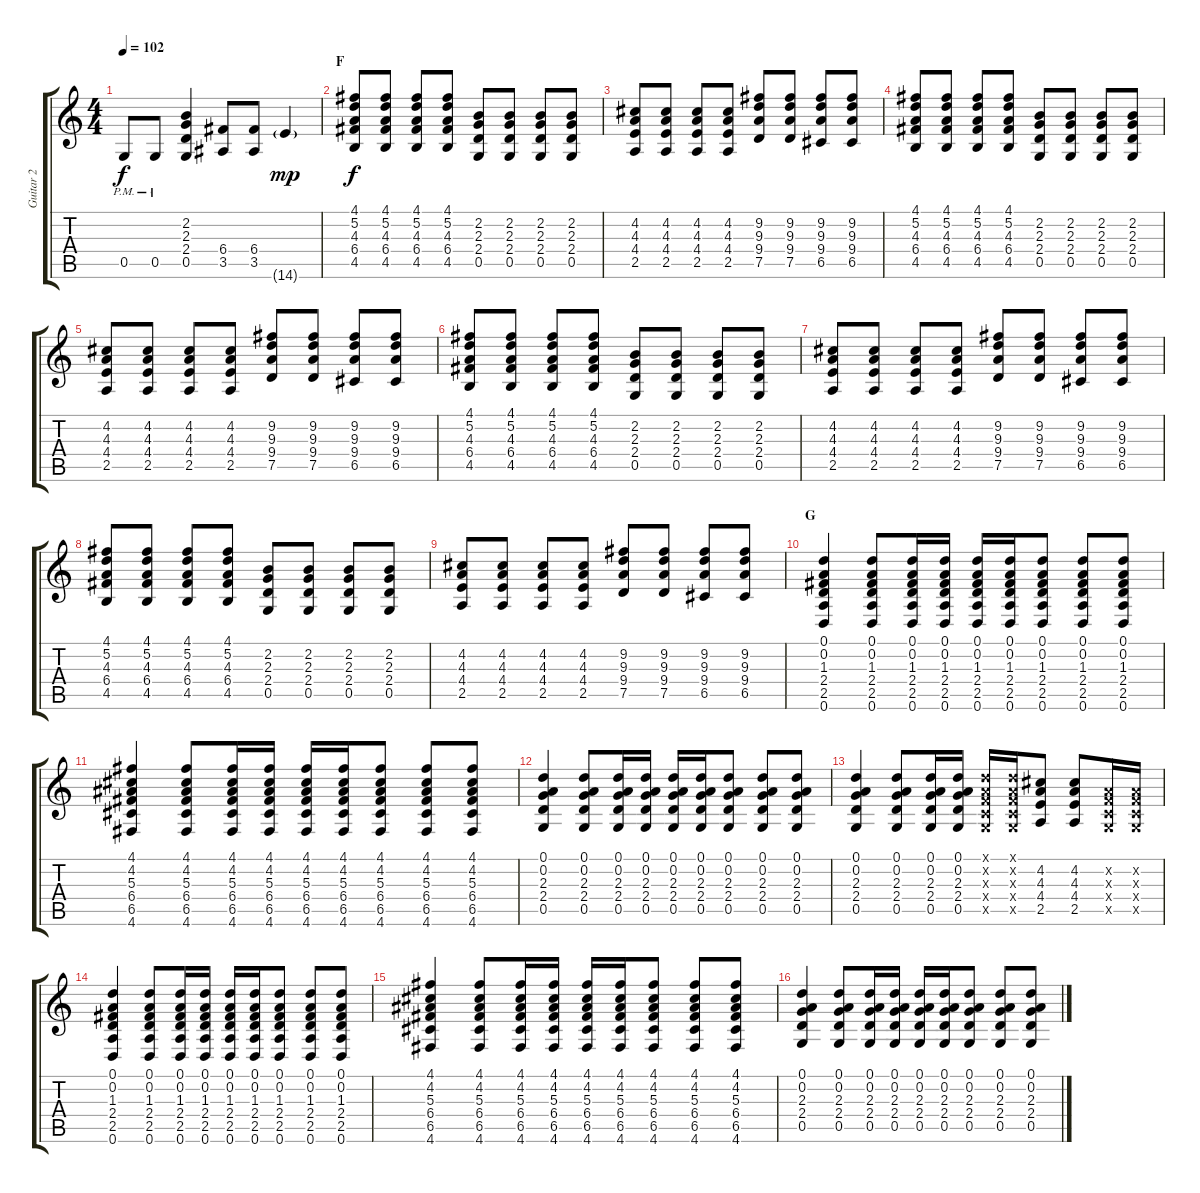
\track ("Guitar 2" "Guitar 2") {instrument distortionguitar}
\staff {score tabs}
\tuning (D4 A3 F3 C3 G2 D2) {hide}
\ts (4 4)
\tempo 102
\clef g2
\ks c
0.5{pm}.8{dy f} 0.5{pm}.8 (2.2 2.3 2.4 0.5).4 (6.4 3.5).8 (6.4 3.5).8 14.6{g}.4{dy mp} |
\section ("" "F")
(4.1 5.2 4.3 6.4 4.5).8{dy f} (4.1 5.2 4.3 6.4 4.5).8 (4.1 5.2 4.3 6.4 4.5).8 (4.1 5.2 4.3 6.4 4.5).8 (2.2 2.3 2.4 0.5).8 (2.2 2.3 2.4 0.5).8 (2.2 2.3 2.4 0.5).8 (2.2 2.3 2.4 0.5).8 |
(4.2 4.3 4.4 2.5).8 (4.2 4.3 4.4 2.5).8 (4.2 4.3 4.4 2.5).8 (4.2 4.3 4.4 2.5).8 (9.2 9.3 9.4 7.5).8 (9.2 9.3 9.4 7.5).8 (9.2 9.3 9.4 6.5).8 (9.2 9.3 9.4 6.5).8 |
(4.1 5.2 4.3 6.4 4.5).8 (4.1 5.2 4.3 6.4 4.5).8 (4.1 5.2 4.3 6.4 4.5).8 (4.1 5.2 4.3 6.4 4.5).8 (2.2 2.3 2.4 0.5).8 (2.2 2.3 2.4 0.5).8 (2.2 2.3 2.4 0.5).8 (2.2 2.3 2.4 0.5).8 |
(4.2 4.3 4.4 2.5).8 (4.2 4.3 4.4 2.5).8 (4.2 4.3 4.4 2.5).8 (4.2 4.3 4.4 2.5).8 (9.2 9.3 9.4 7.5).8 (9.2 9.3 9.4 7.5).8 (9.2 9.3 9.4 6.5).8 (9.2 9.3 9.4 6.5).8 |
(4.1 5.2 4.3 6.4 4.5).8 (4.1 5.2 4.3 6.4 4.5).8 (4.1 5.2 4.3 6.4 4.5).8 (4.1 5.2 4.3 6.4 4.5).8 (2.2 2.3 2.4 0.5).8 (2.2 2.3 2.4 0.5).8 (2.2 2.3 2.4 0.5).8 (2.2 2.3 2.4 0.5).8 |
(4.2 4.3 4.4 2.5).8 (4.2 4.3 4.4 2.5).8 (4.2 4.3 4.4 2.5).8 (4.2 4.3 4.4 2.5).8 (9.2 9.3 9.4 7.5).8 (9.2 9.3 9.4 7.5).8 (9.2 9.3 9.4 6.5).8 (9.2 9.3 9.4 6.5).8 |
(4.1 5.2 4.3 6.4 4.5).8 (4.1 5.2 4.3 6.4 4.5).8 (4.1 5.2 4.3 6.4 4.5).8 (4.1 5.2 4.3 6.4 4.5).8 (2.2 2.3 2.4 0.5).8 (2.2 2.3 2.4 0.5).8 (2.2 2.3 2.4 0.5).8 (2.2 2.3 2.4 0.5).8 |
(4.2 4.3 4.4 2.5).8 (4.2 4.3 4.4 2.5).8 (4.2 4.3 4.4 2.5).8 (4.2 4.3 4.4 2.5).8 (9.2 9.3 9.4 7.5).8 (9.2 9.3 9.4 7.5).8 (9.2 9.3 9.4 6.5).8 (9.2 9.3 9.4 6.5).8 |
\section ("" "G")
(0.1 0.2 1.3 2.4 2.5 0.6).4 (0.1 0.2 1.3 2.4 2.5 0.6).8 (0.1 0.2 1.3 2.4 2.5 0.6).16 (0.1 0.2 1.3 2.4 2.5 0.6).16 (0.1 0.2 1.3 2.4 2.5 0.6).16 (0.1 0.2 1.3 2.4 2.5 0.6).16 (0.1 0.2 1.3 2.4 2.5 0.6).8 (0.1 0.2 1.3 2.4 2.5 0.6).8 (0.1 0.2 1.3 2.4 2.5 0.6).8 |
(4.1 4.2 5.3 6.4 6.5 4.6).4 (4.1 4.2 5.3 6.4 6.5 4.6).8 (4.1 4.2 5.3 6.4 6.5 4.6).16 (4.1 4.2 5.3 6.4 6.5 4.6).16 (4.1 4.2 5.3 6.4 6.5 4.6).16 (4.1 4.2 5.3 6.4 6.5 4.6).16 (4.1 4.2 5.3 6.4 6.5 4.6).8 (4.1 4.2 5.3 6.4 6.5 4.6).8 (4.1 4.2 5.3 6.4 6.5 4.6).8 |
(0.1 0.2 2.3 2.4 0.5).4 (0.1 0.2 2.3 2.4 0.5).8 (0.1 0.2 2.3 2.4 0.5).16 (0.1 0.2 2.3 2.4 0.5).16 (0.1 0.2 2.3 2.4 0.5).16 (0.1 0.2 2.3 2.4 0.5).16 (0.1 0.2 2.3 2.4 0.5).8 (0.1 0.2 2.3 2.4 0.5).8 (0.1 0.2 2.3 2.4 0.5).8 |
(0.1 0.2 2.3 2.4 0.5).4 (0.1 0.2 2.3 2.4 0.5).8 (0.1 0.2 2.3 2.4 0.5).16 (0.1 0.2 2.3 2.4 0.5).16 (0.1{x} 0.2{x} 0.3{x} 0.4{x} 0.5{x}).16 (0.1{x} 0.2{x} 0.3{x} 0.4{x} 0.5{x}).16 (4.2 4.3 4.4 2.5).8 (4.2 4.3 4.4 2.5).8 (0.2{x} 0.3{x} 0.4{x} 0.5{x}).16 (0.2{x} 0.3{x} 0.4{x} 0.5{x}).16 |
(0.1 0.2 1.3 2.4 2.5 0.6).4 (0.1 0.2 1.3 2.4 2.5 0.6).8 (0.1 0.2 1.3 2.4 2.5 0.6).16 (0.1 0.2 1.3 2.4 2.5 0.6).16 (0.1 0.2 1.3 2.4 2.5 0.6).16 (0.1 0.2 1.3 2.4 2.5 0.6).16 (0.1 0.2 1.3 2.4 2.5 0.6).8 (0.1 0.2 1.3 2.4 2.5 0.6).8 (0.1 0.2 1.3 2.4 2.5 0.6).8 |
(4.1 4.2 5.3 6.4 6.5 4.6).4 (4.1 4.2 5.3 6.4 6.5 4.6).8 (4.1 4.2 5.3 6.4 6.5 4.6).16 (4.1 4.2 5.3 6.4 6.5 4.6).16 (4.1 4.2 5.3 6.4 6.5 4.6).16 (4.1 4.2 5.3 6.4 6.5 4.6).16 (4.1 4.2 5.3 6.4 6.5 4.6).8 (4.1 4.2 5.3 6.4 6.5 4.6).8 (4.1 4.2 5.3 6.4 6.5 4.6).8 |
(0.1 0.2 2.3 2.4 0.5).4 (0.1 0.2 2.3 2.4 0.5).8 (0.1 0.2 2.3 2.4 0.5).16 (0.1 0.2 2.3 2.4 0.5).16 (0.1 0.2 2.3 2.4 0.5).16 (0.1 0.2 2.3 2.4 0.5).16 (0.1 0.2 2.3 2.4 0.5).8 (0.1 0.2 2.3 2.4 0.5).8 (0.1 0.2 2.3 2.4 0.5).8
